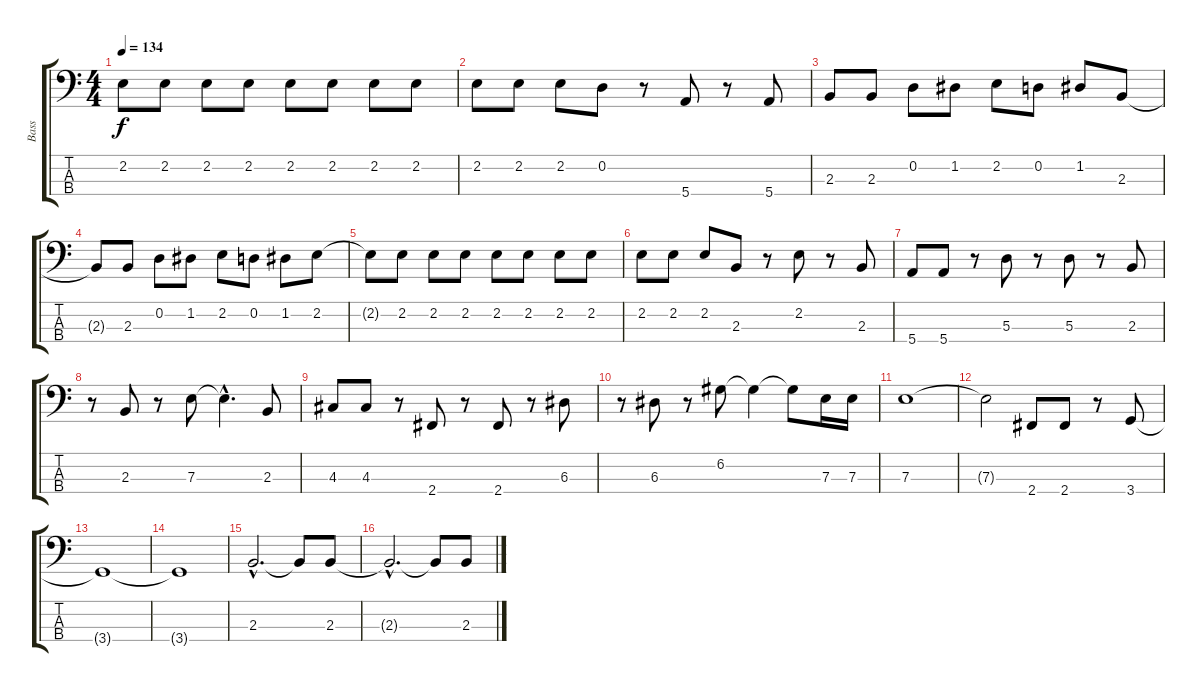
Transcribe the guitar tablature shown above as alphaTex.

\track (" Bass" " Bass") {instrument electricbassfinger}
\staff {score tabs}
\tuning (G2 D2 A1 E1) {hide}
\ts (4 4)
\tempo 134
\clef f4
\ks c
2.2.8{dy f} 2.2.8 2.2.8 2.2.8 2.2.8 2.2.8 2.2.8 2.2.8 |
2.2.8 2.2.8 2.2.8 0.2.8 r.8 5.4.8 r.8 5.4.8 |
2.3.8 2.3.8 0.2.8 1.2.8 2.2.8 0.2.8 1.2.8 2.3.8 |
2.3{t}.8 2.3.8 0.2.8 1.2.8 2.2.8 0.2.8 1.2.8 2.2.8 |
2.2{t}.8 2.2.8 2.2.8 2.2.8 2.2.8 2.2.8 2.2.8 2.2.8 |
2.2.8 2.2.8 2.2.8 2.3.8 r.8 2.2.8 r.8 2.3.8 |
5.4.8 5.4.8 r.8 5.3.8 r.8 5.3.8 r.8 2.3.8 |
r.8 2.3.8 r.8 7.3.8 7.3{hac t}.4{d} 2.3.8 |
4.3.8 4.3.8 r.8 2.4.8 r.8 2.4.8 r.8 6.3.8 |
r.8 6.3.8 r.8 6.2.8 6.2{t}.4 6.2{t}.8 7.3.16 7.3.16 |
7.3.1 |
7.3{t}.2 2.4.8 2.4.8 r.8 3.4.8 |
3.4{t}.1 |
3.4{t}.1 |
2.3{hac}.2{d} 2.3{t}.8 2.3.8 |
2.3{hac t}.2{d} 2.3{t}.8 2.3.8
